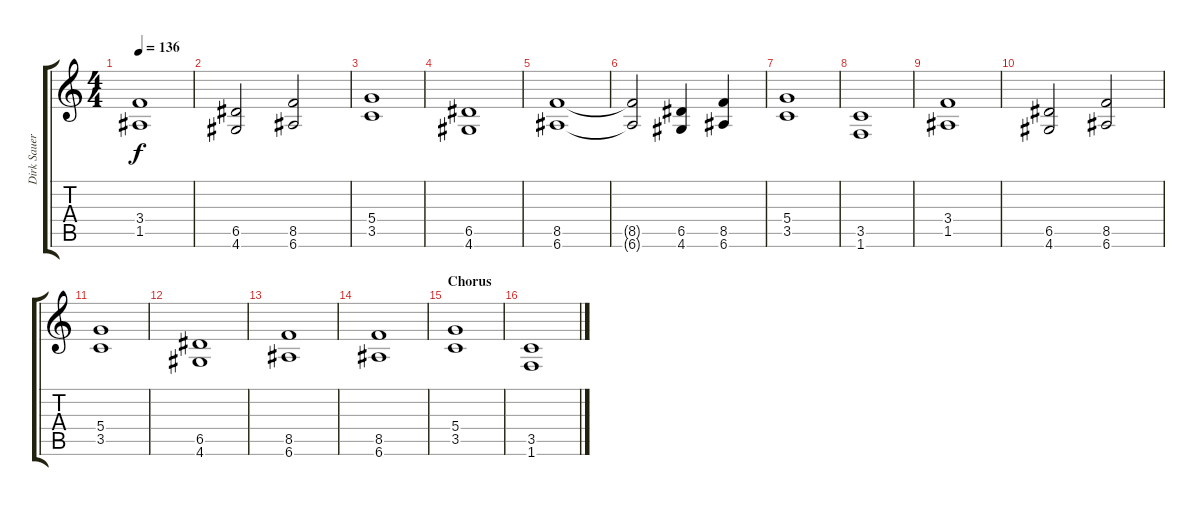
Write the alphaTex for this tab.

\track ("Dirk Sauer" "Dirk Sauer") {instrument distortionguitar}
\staff {score tabs}
\tuning (E4 B3 G3 D3 A2 E2) {hide}
\ts (4 4)
\tempo 136
\clef g2
\ks c
(3.4 1.5).1{dy f} |
(6.5 4.6).2 (8.5 6.6).2 |
(5.4 3.5).1 |
(6.5 4.6).1 |
(8.5 6.6).1 |
(8.5{t} 6.6{t}).2 (6.5 4.6).4 (8.5 6.6).4 |
(5.4 3.5).1 |
(3.5 1.6).1 |
(3.4 1.5).1 |
(6.5 4.6).2 (8.5 6.6).2 |
(5.4 3.5).1 |
(6.5 4.6).1 |
(8.5 6.6).1 |
(8.5 6.6).1 |
\section ("" "Chorus")
(5.4 3.5).1 |
(3.5 1.6).1
